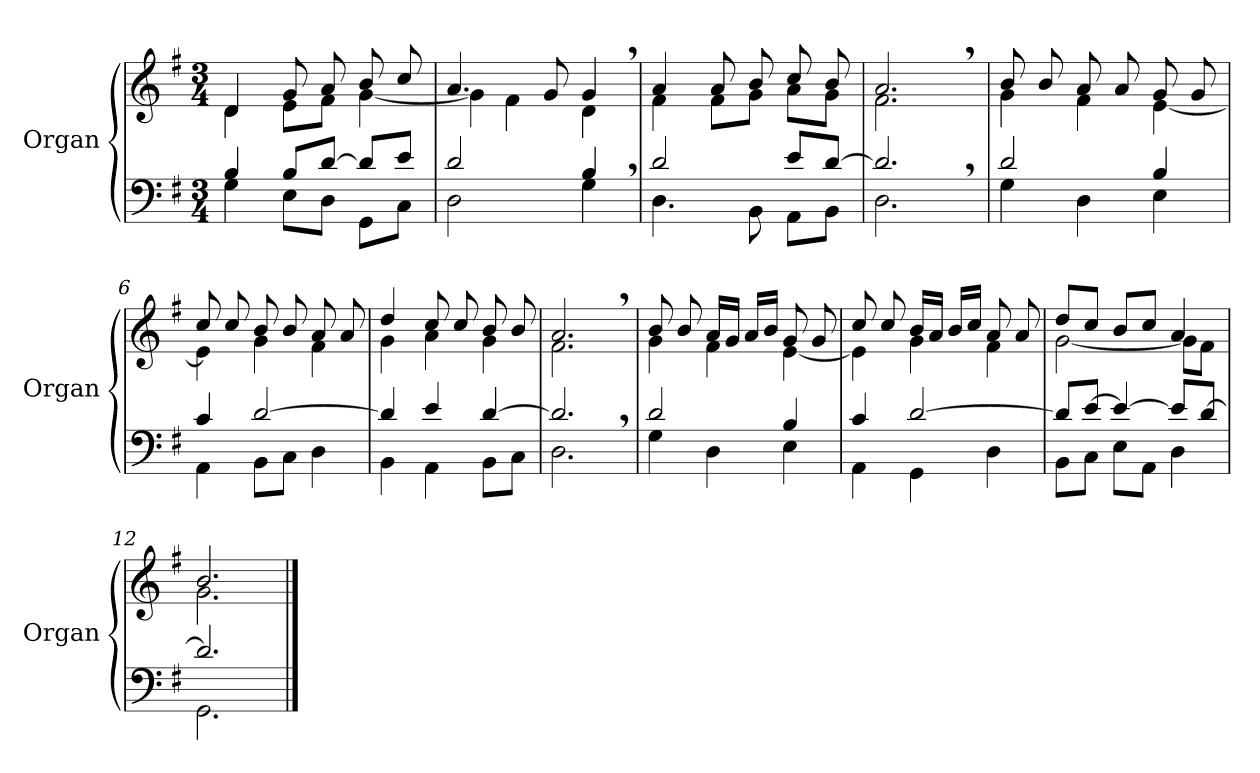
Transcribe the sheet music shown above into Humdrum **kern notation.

**kern	**kern
*part1	*part1
*staff2	*staff1
*I"Organ	*
*I'Organ	*
*clefF4	*clefG2
*k[f#]	*k[f#]
*M3/4	*M3/4
=1	=1
*^	*^
4B/	4G\	4d/	4d\
8B/L	8E\L	8g/	8e\L
[>8d/J	8D\J	8a/	8f#\J
8d/L]	8GG\L	8b/	[<4g\
8e/J	8C\J	8cc/	.
=2	=2	=2	=2
2d/	2D\	4.a/	4g\]
.	.	.	4f#\
.	.	8g/	.
4B,</	4G\	4g,>/	4d\
=3	=3	=3	=3
2d/	4.D\	4a/	4f#\
.	.	8a/	8f#\L
.	8BB\	8b/	8g\J
8e/L	8AA\L	8cc/	8a\L
[>8d/J	8BB\J	8b/	8g\J
=4	=4	=4	=4
2.d,</]	2.D\	2.a,>/	2.f#\
=5	=5	=5	=5
2d/	4G\	8b/	4g\
.	.	8b/	.
.	4D\	8a/	4f#\
.	.	8a/	.
4B/	4E\	8g/	[<4e\
.	.	8g/	.
=6	=6	=6	=6
4c/	4AA\	8cc/	4e\]
.	.	8cc/	.
[>2d/	8BB\L	8b/	4g\
.	8C\J	8b/	.
.	4D\	8a/	4f#\
.	.	8a/	.
=7	=7	=7	=7
4d/]	4BB\	4dd/	4g\
4e/	4AA\	8cc/	4a\
.	.	8cc/	.
[>4d/	8BB\L	8b/	4g\
.	8C\J	8b/	.
=8	=8	=8	=8
2.d,</]	2.D\	2.a,>/	2.f#\
=9	=9	=9	=9
2d/	4G\	8b/	4g\
.	.	8b/	.
.	4D\	16a/LL	4f#\
.	.	16g/JJ	.
.	.	16a/LL	.
.	.	16b/JJ	.
4B/	4E\	8g/	[<4e\
.	.	8g/	.
=10	=10	=10	=10
4c/	4AA\	8cc/	4e\]
.	.	8cc/	.
[>2d/	4GG\	16b/LL	4g\
.	.	16a/JJ	.
.	.	16b/LL	.
.	.	16cc/JJ	.
.	4D\	8a/	4f#\
.	.	8a/	.
=11	=11	=11	=11
8d/L]	8BB\L	8dd/L	[<2g\
[>8e/J	8C\J	8cc/J	.
4e/_>	8E\L	8b/L	.
.	8AA\J	8cc/J	.
8e/L]	4D\	4a/	8g\L]
[>8d/J	.	.	8f#\J
=12	=12	=12	=12
2.d/]	2.GG\	2.b/	2.g\
*v	*v	*	*
*	*v	*v
==	==
*-	*-
